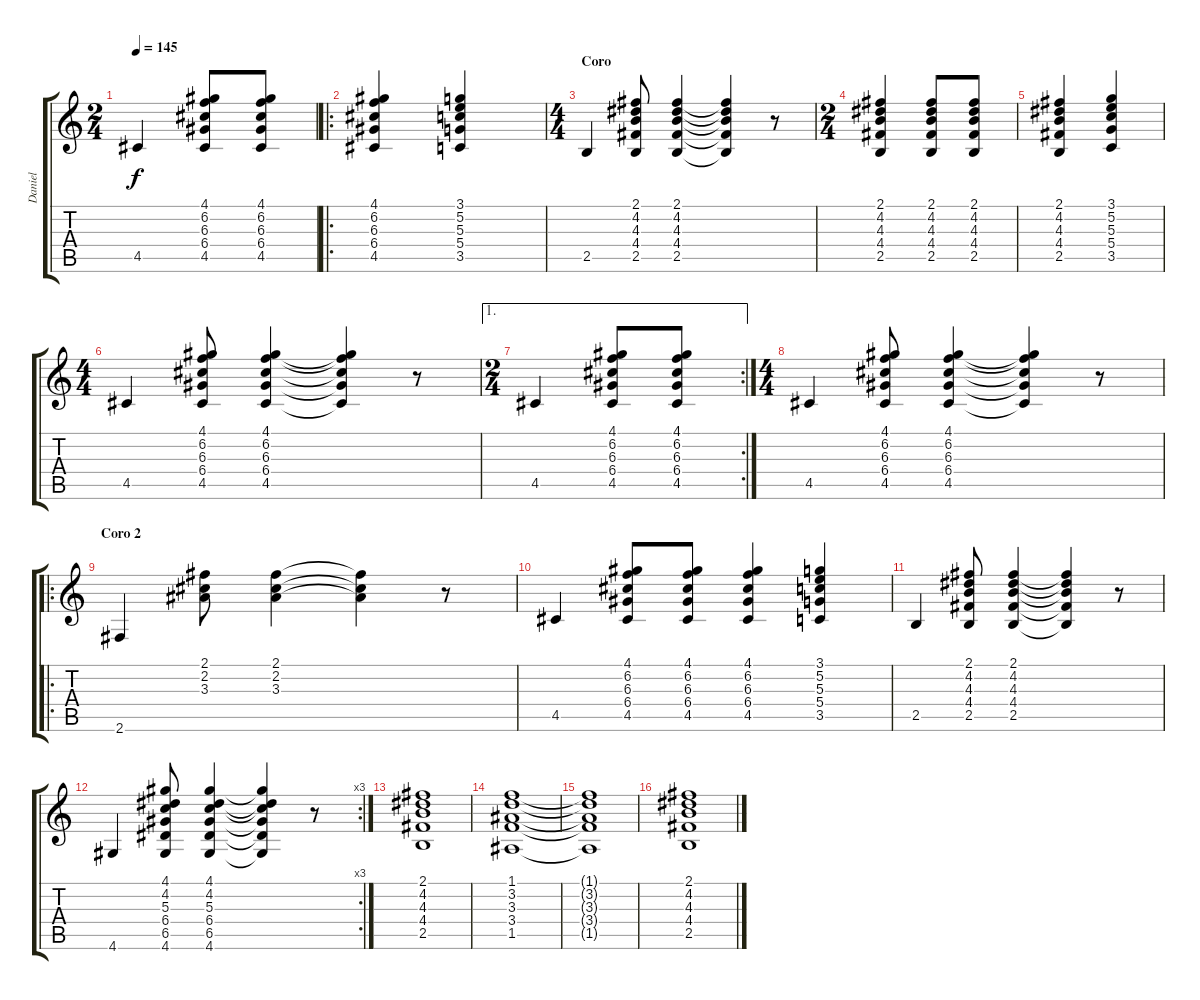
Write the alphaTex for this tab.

\track ("Daniel" "Daniel") {instrument electricguitarmuted}
\staff {score tabs}
\tuning (E4 B3 G3 D3 A2 E2) {hide}
\ts (2 4)
\tempo 145
\clef g2
\ks c
4.5.4{dy f} (4.1 6.2 6.3 6.4 4.5).8 (4.1 6.2 6.3 6.4 4.5).8 |
\ro
(4.1 6.2 6.3 6.4 4.5).4 (3.1 5.2 5.3 5.4 3.5).4 |
\ts (4 4)
\section ("" "Coro")
2.5.4 (2.1 4.2 4.3 4.4 2.5).8 (2.1 4.2 4.3 4.4 2.5).4 (2.1{t} 4.2{t} 4.3{t} 4.4{t} 2.5{t}).4 r.8 |
\ts (2 4)
(2.1 4.2 4.3 4.4 2.5).4 (2.1 4.2 4.3 4.4 2.5).8 (2.1 4.2 4.3 4.4 2.5).8 |
(2.1 4.2 4.3 4.4 2.5).4 (3.1 5.2 5.3 5.4 3.5).4 |
\ts (4 4)
4.5.4 (4.1 6.2 6.3 6.4 4.5).8 (4.1 6.2 6.3 6.4 4.5).4 (4.1{t} 6.2{t} 6.3{t} 6.4{t} 4.5{t}).4 r.8 |
\ae 1
\rc 2
\ts (2 4)
4.5.4 (4.1 6.2 6.3 6.4 4.5).8 (4.1 6.2 6.3 6.4 4.5).8 |
\ts (4 4)
4.5.4 (4.1 6.2 6.3 6.4 4.5).8 (4.1 6.2 6.3 6.4 4.5).4 (4.1{t} 6.2{t} 6.3{t} 6.4{t} 4.5{t}).4 r.8 |
\ro
\section ("" "Coro 2")
2.6.4 (2.1 2.2 3.3).8 (2.1 2.2 3.3).4 (2.1{t} 2.2{t} 3.3{t}).4 r.8 |
4.5.4 (4.1 6.2 6.3 6.4 4.5).8 (4.1 6.2 6.3 6.4 4.5).8 (4.1 6.2 6.3 6.4 4.5).4 (3.1 5.2 5.3 5.4 3.5).4 |
2.5.4 (2.1 4.2 4.3 4.4 2.5).8 (2.1 4.2 4.3 4.4 2.5).4 (2.1{t} 4.2{t} 4.3{t} 4.4{t} 2.5{t}).4 r.8 |
\rc 3
4.6.4 (4.1 4.2 5.3 6.4 6.5 4.6).8 (4.1 4.2 5.3 6.4 6.5 4.6).4 (4.1{t} 4.2{t} 5.3{t} 6.4{t} 6.5{t} 4.6{t}).4 r.8 |
(2.1 4.2 4.3 4.4 2.5).1 |
(1.1 3.2 3.3 3.4 1.5).1 |
(1.1{t} 3.2{t} 3.3{t} 3.4{t} 1.5{t}).1 |
(2.1 4.2 4.3 4.4 2.5).1
